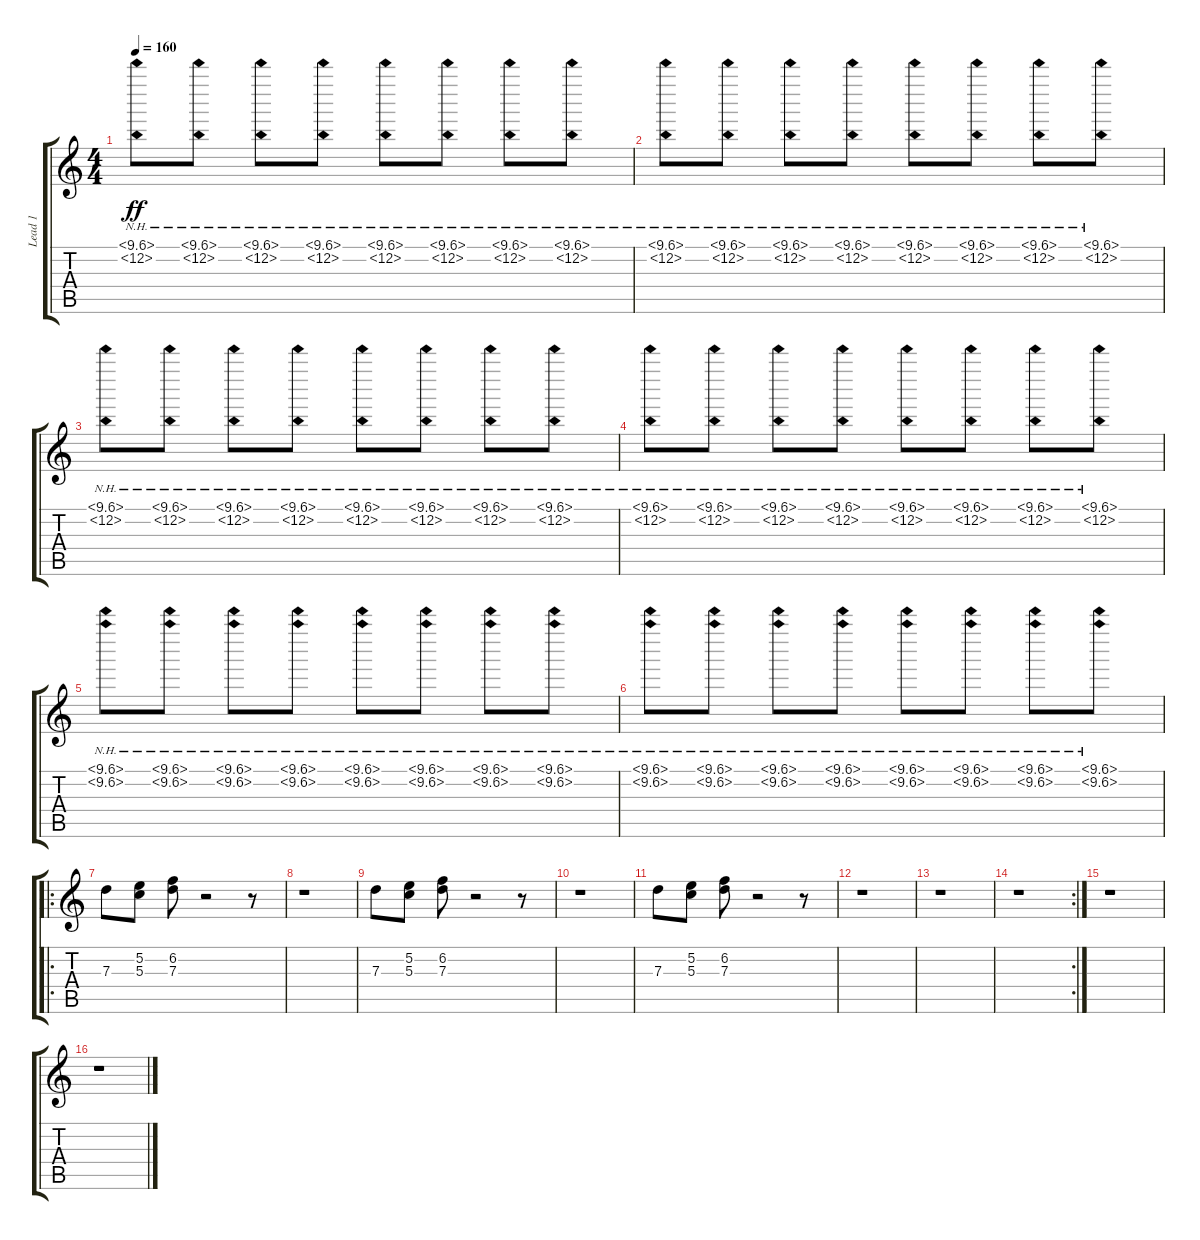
\track ("Lead 1" "Lead 1") {instrument distortionguitar}
\staff {score tabs}
\tuning (E4 B3 G3 D3 A2 D2) {hide}
\ts (4 4)
\tempo 160
\clef g2
\ks c
(10.1{nh} 12.2{nh}).8{dy ff} (10.1{nh} 12.2{nh}).8 (10.1{nh} 12.2{nh}).8 (10.1{nh} 12.2{nh}).8 (10.1{nh} 12.2{nh}).8 (10.1{nh} 12.2{nh}).8 (10.1{nh} 12.2{nh}).8 (10.1{nh} 12.2{nh}).8 |
(10.1{nh} 12.2{nh}).8 (10.1{nh} 12.2{nh}).8 (10.1{nh} 12.2{nh}).8 (10.1{nh} 12.2{nh}).8 (10.1{nh} 12.2{nh}).8 (10.1{nh} 12.2{nh}).8 (10.1{nh} 12.2{nh}).8 (10.1{nh} 12.2{nh}).8 |
(10.1{nh} 11.2{nh}).8 (10.1{nh} 11.2{nh}).8 (10.1{nh} 11.2{nh}).8 (10.1{nh} 11.2{nh}).8 (10.1{nh} 11.2{nh}).8 (10.1{nh} 11.2{nh}).8 (10.1{nh} 11.2{nh}).8 (10.1{nh} 11.2{nh}).8 |
(10.1{nh} 11.2{nh}).8 (10.1{nh} 11.2{nh}).8 (10.1{nh} 11.2{nh}).8 (10.1{nh} 11.2{nh}).8 (10.1{nh} 11.2{nh}).8 (10.1{nh} 11.2{nh}).8 (10.1{nh} 11.2{nh}).8 (10.1{nh} 11.2{nh}).8 |
(10.1{nh} 10.2{nh}).8 (10.1{nh} 10.2{nh}).8 (10.1{nh} 10.2{nh}).8 (10.1{nh} 10.2{nh}).8 (10.1{nh} 10.2{nh}).8 (10.1{nh} 10.2{nh}).8 (10.1{nh} 10.2{nh}).8 (10.1{nh} 10.2{nh}).8 |
(10.1{nh} 10.2{nh}).8 (10.1{nh} 10.2{nh}).8 (10.1{nh} 10.2{nh}).8 (10.1{nh} 10.2{nh}).8 (10.1{nh} 10.2{nh}).8 (10.1{nh} 10.2{nh}).8 (10.1{nh} 10.2{nh}).8 (10.1{nh} 10.2{nh}).8 |
\ro
7.3.8 (5.2 5.3).8 (6.2 7.3).8 r.2 r.8 |
r.1 |
7.3.8 (5.2 5.3).8 (6.2 7.3).8 r.2 r.8 |
r.1 |
7.3.8 (5.2 5.3).8 (6.2 7.3).8 r.2 r.8 |
r.1 |
r.1 |
\rc 2
r.1 |
r.1 |
r.1
